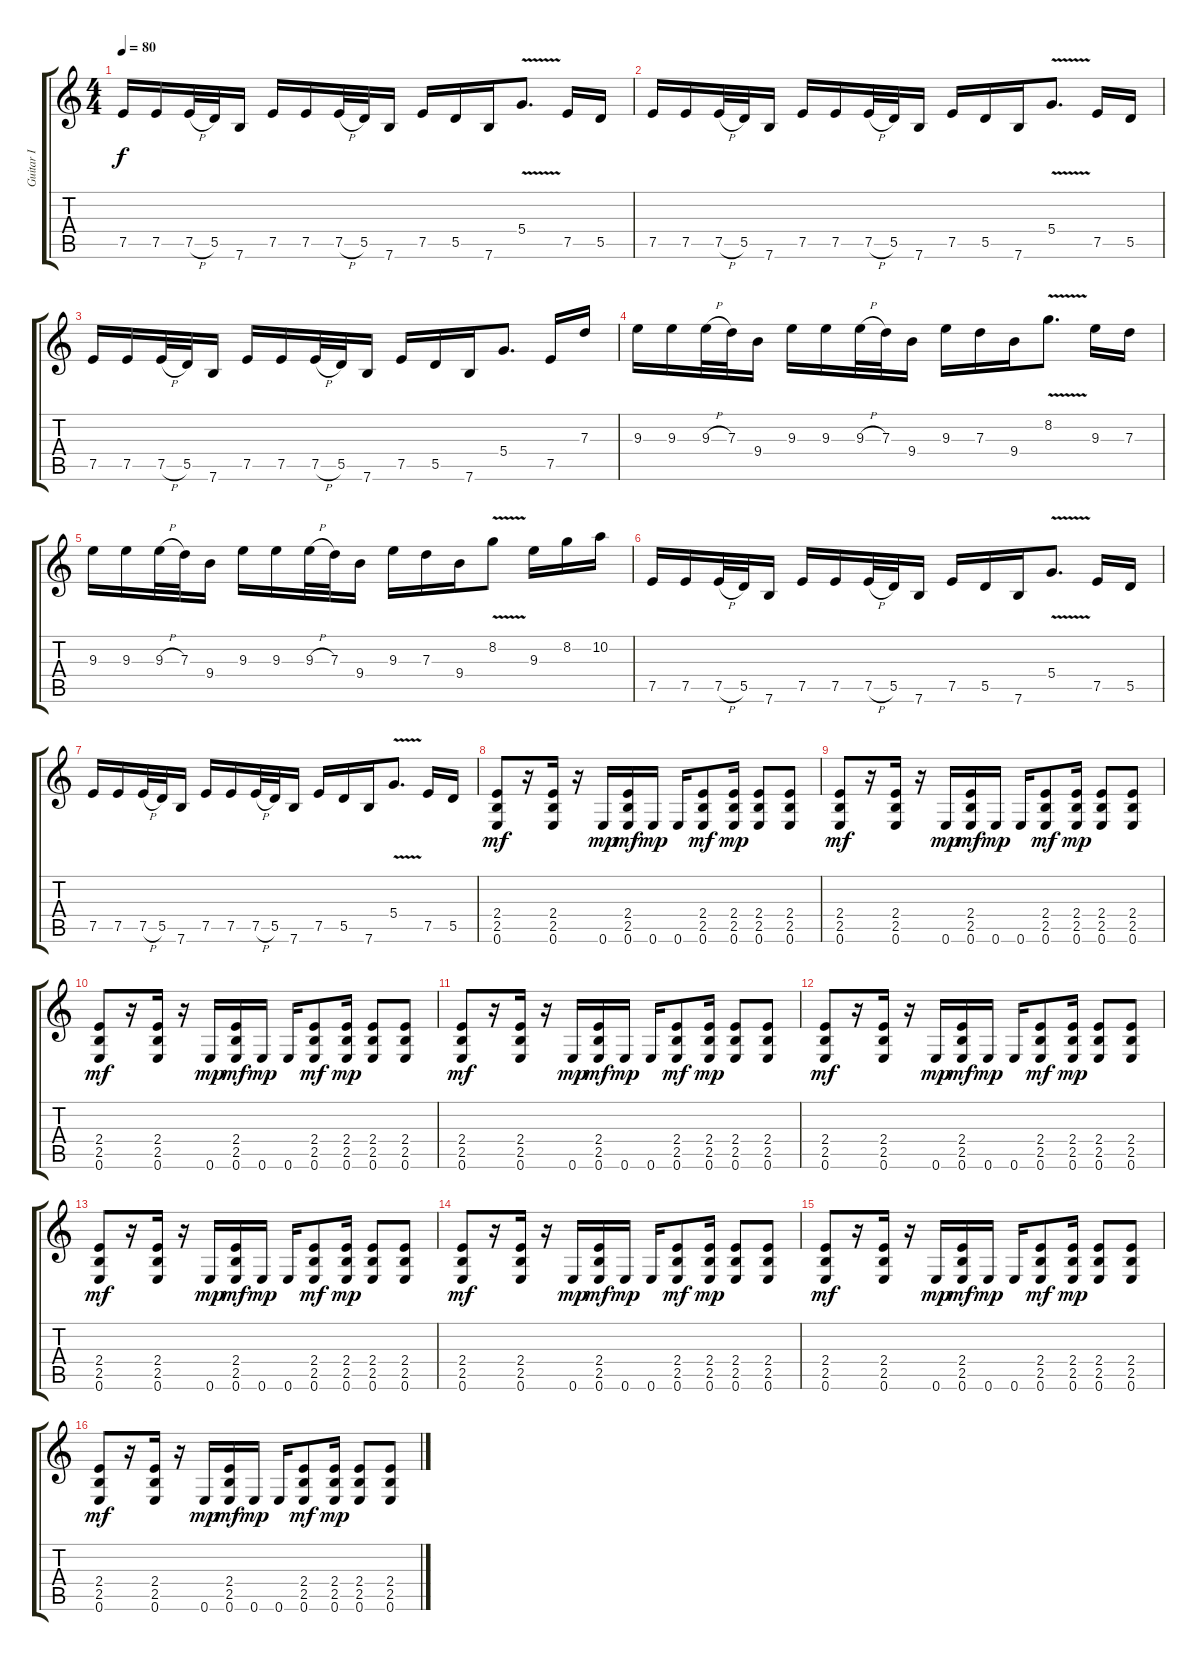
\track ("Guitar I" "Guitar I") {instrument overdrivenguitar}
\staff {score tabs}
\tuning (E4 B3 G3 D3 A2 E2) {hide}
\ts (4 4)
\tempo 80
\clef g2
\ks c
7.5.16{dy f} 7.5.16 7.5{h}.32 5.5.32 7.6.16 7.5.16 7.5.16 7.5{h}.32 5.5.32 7.6.16 7.5.16 5.5.16 7.6.16 5.4{v}.8{d} 7.5.16 5.5.16 |
7.5.16 7.5.16 7.5{h}.32 5.5.32 7.6.16 7.5.16 7.5.16 7.5{h}.32 5.5.32 7.6.16 7.5.16 5.5.16 7.6.16 5.4{v}.8{d} 7.5.16 5.5.16 |
7.5.16 7.5.16 7.5{h}.32 5.5.32 7.6.16 7.5.16 7.5.16 7.5{h}.32 5.5.32 7.6.16 7.5.16 5.5.16 7.6.16 5.4.8{d} 7.5.16 7.3.16 |
9.3.16 9.3.16 9.3{h}.32 7.3.32 9.4.16 9.3.16 9.3.16 9.3{h}.32 7.3.32 9.4.16 9.3.16 7.3.16 9.4.16 8.2{v}.8{d} 9.3.16 7.3.16 |
9.3.16 9.3.16 9.3{h}.32 7.3.32 9.4.16 9.3.16 9.3.16 9.3{h}.32 7.3.32 9.4.16 9.3.16 7.3.16 9.4.16 8.2{v}.8 9.3.16 8.2.16 10.2.16 |
7.5.16 7.5.16 7.5{h}.32 5.5.32 7.6.16 7.5.16 7.5.16 7.5{h}.32 5.5.32 7.6.16 7.5.16 5.5.16 7.6.16 5.4{v}.8{d} 7.5.16 5.5.16 |
7.5.16 7.5.16 7.5{h}.32 5.5.32 7.6.16 7.5.16 7.5.16 7.5{h}.32 5.5.32 7.6.16 7.5.16 5.5.16 7.6.16 5.4{v}.8{d} 7.5.16 5.5.16 |
(2.4 2.5 0.6).8{dy mf} r.16 (2.4 2.5 0.6).16 r.16 0.6.16{dy mp} (2.4 2.5 0.6).16{dy mf} 0.6.16{dy mp} 0.6.16 (2.4 2.5 0.6).8{dy mf} (2.4 2.5 0.6).16{dy mp} (2.4 2.5 0.6).8 (2.4 2.5 0.6).8 |
(2.4 2.5 0.6).8{dy mf} r.16 (2.4 2.5 0.6).16 r.16 0.6.16{dy mp} (2.4 2.5 0.6).16{dy mf} 0.6.16{dy mp} 0.6.16 (2.4 2.5 0.6).8{dy mf} (2.4 2.5 0.6).16{dy mp} (2.4 2.5 0.6).8 (2.4 2.5 0.6).8 |
(2.4 2.5 0.6).8{dy mf} r.16 (2.4 2.5 0.6).16 r.16 0.6.16{dy mp} (2.4 2.5 0.6).16{dy mf} 0.6.16{dy mp} 0.6.16 (2.4 2.5 0.6).8{dy mf} (2.4 2.5 0.6).16{dy mp} (2.4 2.5 0.6).8 (2.4 2.5 0.6).8 |
(2.4 2.5 0.6).8{dy mf} r.16 (2.4 2.5 0.6).16 r.16 0.6.16{dy mp} (2.4 2.5 0.6).16{dy mf} 0.6.16{dy mp} 0.6.16 (2.4 2.5 0.6).8{dy mf} (2.4 2.5 0.6).16{dy mp} (2.4 2.5 0.6).8 (2.4 2.5 0.6).8 |
(2.4 2.5 0.6).8{dy mf} r.16 (2.4 2.5 0.6).16 r.16 0.6.16{dy mp} (2.4 2.5 0.6).16{dy mf} 0.6.16{dy mp} 0.6.16 (2.4 2.5 0.6).8{dy mf} (2.4 2.5 0.6).16{dy mp} (2.4 2.5 0.6).8 (2.4 2.5 0.6).8 |
(2.4 2.5 0.6).8{dy mf} r.16 (2.4 2.5 0.6).16 r.16 0.6.16{dy mp} (2.4 2.5 0.6).16{dy mf} 0.6.16{dy mp} 0.6.16 (2.4 2.5 0.6).8{dy mf} (2.4 2.5 0.6).16{dy mp} (2.4 2.5 0.6).8 (2.4 2.5 0.6).8 |
(2.4 2.5 0.6).8{dy mf} r.16 (2.4 2.5 0.6).16 r.16 0.6.16{dy mp} (2.4 2.5 0.6).16{dy mf} 0.6.16{dy mp} 0.6.16 (2.4 2.5 0.6).8{dy mf} (2.4 2.5 0.6).16{dy mp} (2.4 2.5 0.6).8 (2.4 2.5 0.6).8 |
(2.4 2.5 0.6).8{dy mf} r.16 (2.4 2.5 0.6).16 r.16 0.6.16{dy mp} (2.4 2.5 0.6).16{dy mf} 0.6.16{dy mp} 0.6.16 (2.4 2.5 0.6).8{dy mf} (2.4 2.5 0.6).16{dy mp} (2.4 2.5 0.6).8 (2.4 2.5 0.6).8 |
(2.4 2.5 0.6).8{dy mf} r.16 (2.4 2.5 0.6).16 r.16 0.6.16{dy mp} (2.4 2.5 0.6).16{dy mf} 0.6.16{dy mp} 0.6.16 (2.4 2.5 0.6).8{dy mf} (2.4 2.5 0.6).16{dy mp} (2.4 2.5 0.6).8 (2.4 2.5 0.6).8
